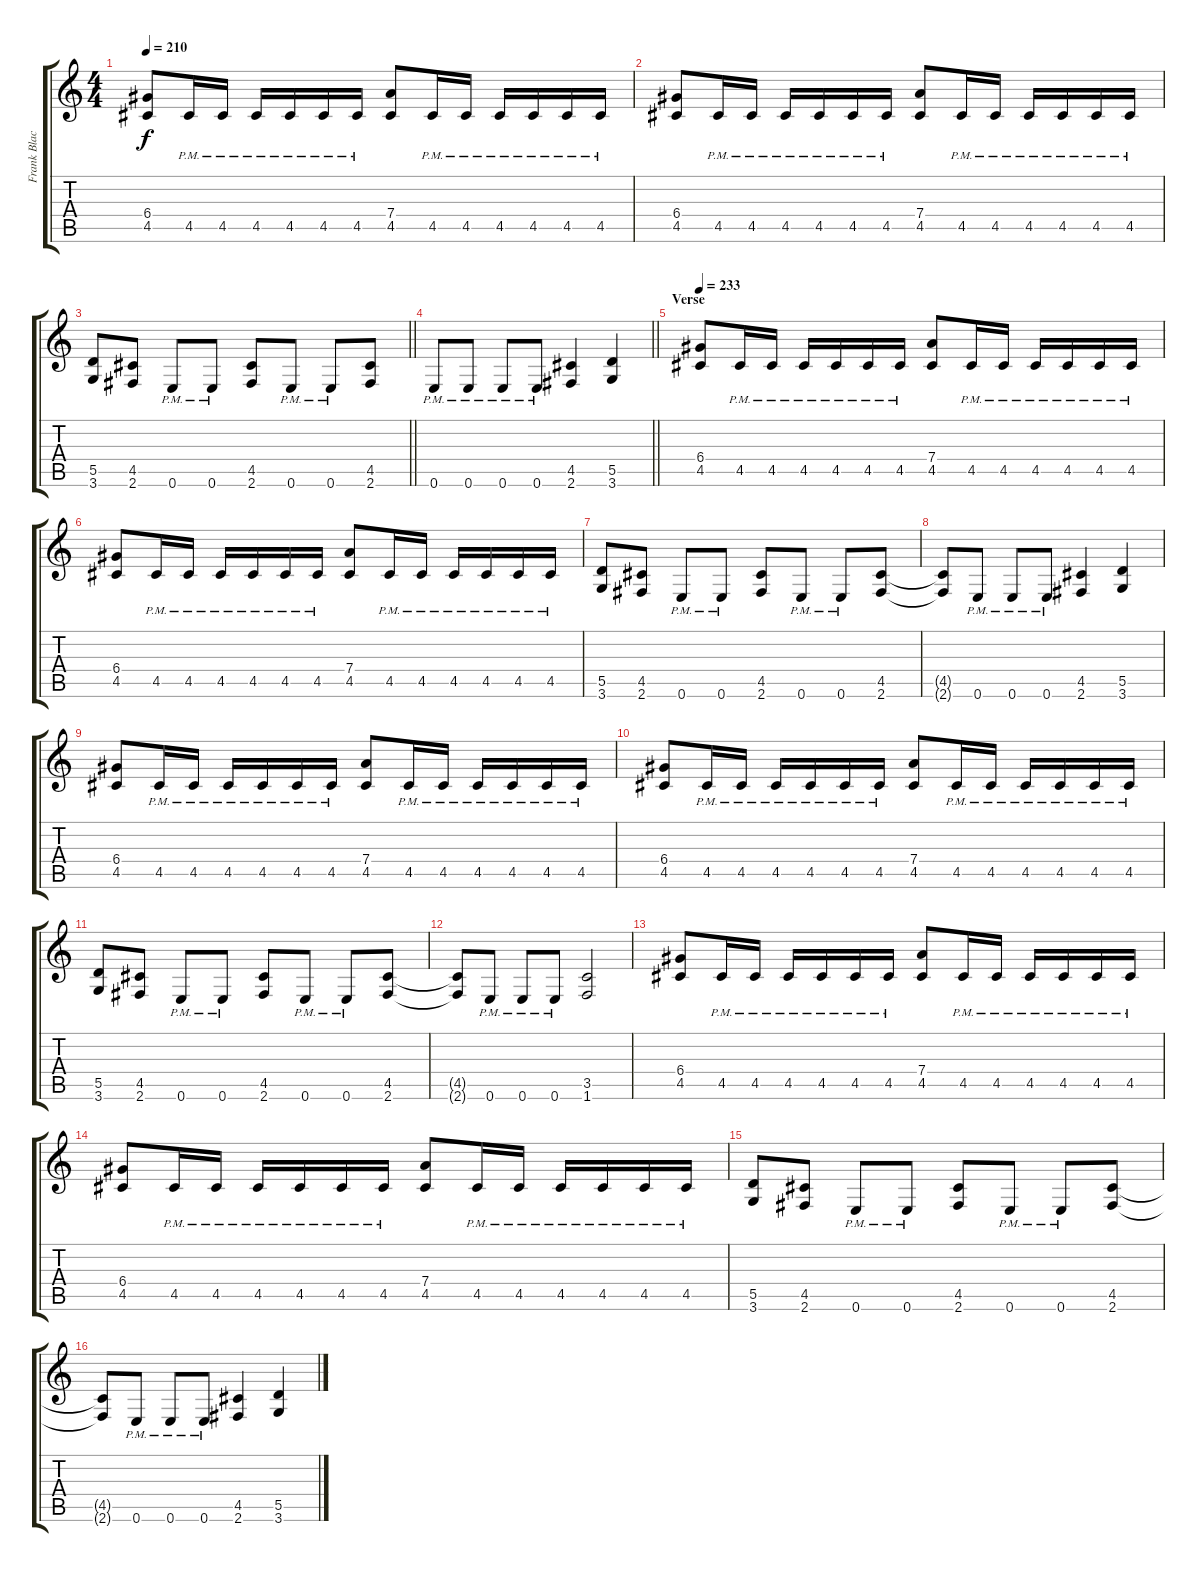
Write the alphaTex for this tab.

\track ("Frank Blackfire" "Frank Blac") {instrument distortionguitar}
\staff {score tabs}
\tuning (E4 B3 G3 D3 A2 E2) {hide}
\ts (4 4)
\tempo 210
\clef g2
\ks c
(6.4 4.5).8{dy f} 4.5{pm}.16 4.5{pm}.16 4.5{pm}.16 4.5{pm}.16 4.5{pm}.16 4.5{pm}.16 (7.4 4.5).8 4.5{pm}.16 4.5{pm}.16 4.5{pm}.16 4.5{pm}.16 4.5{pm}.16 4.5{pm}.16 |
(6.4 4.5).8 4.5{pm}.16 4.5{pm}.16 4.5{pm}.16 4.5{pm}.16 4.5{pm}.16 4.5{pm}.16 (7.4 4.5).8 4.5{pm}.16 4.5{pm}.16 4.5{pm}.16 4.5{pm}.16 4.5{pm}.16 4.5{pm}.16 |
\barLineRight lightlight
(5.5 3.6).8 (4.5 2.6).8 0.6{pm}.8 0.6{pm}.8 (4.5 2.6).8 0.6{pm}.8 0.6{pm}.8 (4.5 2.6).8 |
\barLineRight lightlight
0.6{pm}.8 0.6{pm}.8 0.6{pm}.8 0.6{pm}.8 (4.5 2.6).4 (5.5 3.6).4 |
\section ("" "Verse")
\tempo 233
(6.4 4.5).8 4.5{pm}.16 4.5{pm}.16 4.5{pm}.16 4.5{pm}.16 4.5{pm}.16 4.5{pm}.16 (7.4 4.5).8 4.5{pm}.16 4.5{pm}.16 4.5{pm}.16 4.5{pm}.16 4.5{pm}.16 4.5{pm}.16 |
(6.4 4.5).8 4.5{pm}.16 4.5{pm}.16 4.5{pm}.16 4.5{pm}.16 4.5{pm}.16 4.5{pm}.16 (7.4 4.5).8 4.5{pm}.16 4.5{pm}.16 4.5{pm}.16 4.5{pm}.16 4.5{pm}.16 4.5{pm}.16 |
(5.5 3.6).8 (4.5 2.6).8 0.6{pm}.8 0.6{pm}.8 (4.5 2.6).8 0.6{pm}.8 0.6{pm}.8 (4.5 2.6).8 |
(4.5{t} 2.6{t}).8 0.6{pm}.8 0.6{pm}.8 0.6{pm}.8 (4.5 2.6).4 (5.5 3.6).4 |
(6.4 4.5).8 4.5{pm}.16 4.5{pm}.16 4.5{pm}.16 4.5{pm}.16 4.5{pm}.16 4.5{pm}.16 (7.4 4.5).8 4.5{pm}.16 4.5{pm}.16 4.5{pm}.16 4.5{pm}.16 4.5{pm}.16 4.5{pm}.16 |
(6.4 4.5).8 4.5{pm}.16 4.5{pm}.16 4.5{pm}.16 4.5{pm}.16 4.5{pm}.16 4.5{pm}.16 (7.4 4.5).8 4.5{pm}.16 4.5{pm}.16 4.5{pm}.16 4.5{pm}.16 4.5{pm}.16 4.5{pm}.16 |
(5.5 3.6).8 (4.5 2.6).8 0.6{pm}.8 0.6{pm}.8 (4.5 2.6).8 0.6{pm}.8 0.6{pm}.8 (4.5 2.6).8 |
(4.5{t} 2.6{t}).8 0.6{pm}.8 0.6{pm}.8 0.6{pm}.8 (3.5 1.6).2 |
(6.4 4.5).8 4.5{pm}.16 4.5{pm}.16 4.5{pm}.16 4.5{pm}.16 4.5{pm}.16 4.5{pm}.16 (7.4 4.5).8 4.5{pm}.16 4.5{pm}.16 4.5{pm}.16 4.5{pm}.16 4.5{pm}.16 4.5{pm}.16 |
(6.4 4.5).8 4.5{pm}.16 4.5{pm}.16 4.5{pm}.16 4.5{pm}.16 4.5{pm}.16 4.5{pm}.16 (7.4 4.5).8 4.5{pm}.16 4.5{pm}.16 4.5{pm}.16 4.5{pm}.16 4.5{pm}.16 4.5{pm}.16 |
(5.5 3.6).8 (4.5 2.6).8 0.6{pm}.8 0.6{pm}.8 (4.5 2.6).8 0.6{pm}.8 0.6{pm}.8 (4.5 2.6).8 |
(4.5{t} 2.6{t}).8 0.6{pm}.8 0.6{pm}.8 0.6{pm}.8 (4.5 2.6).4 (5.5 3.6).4
